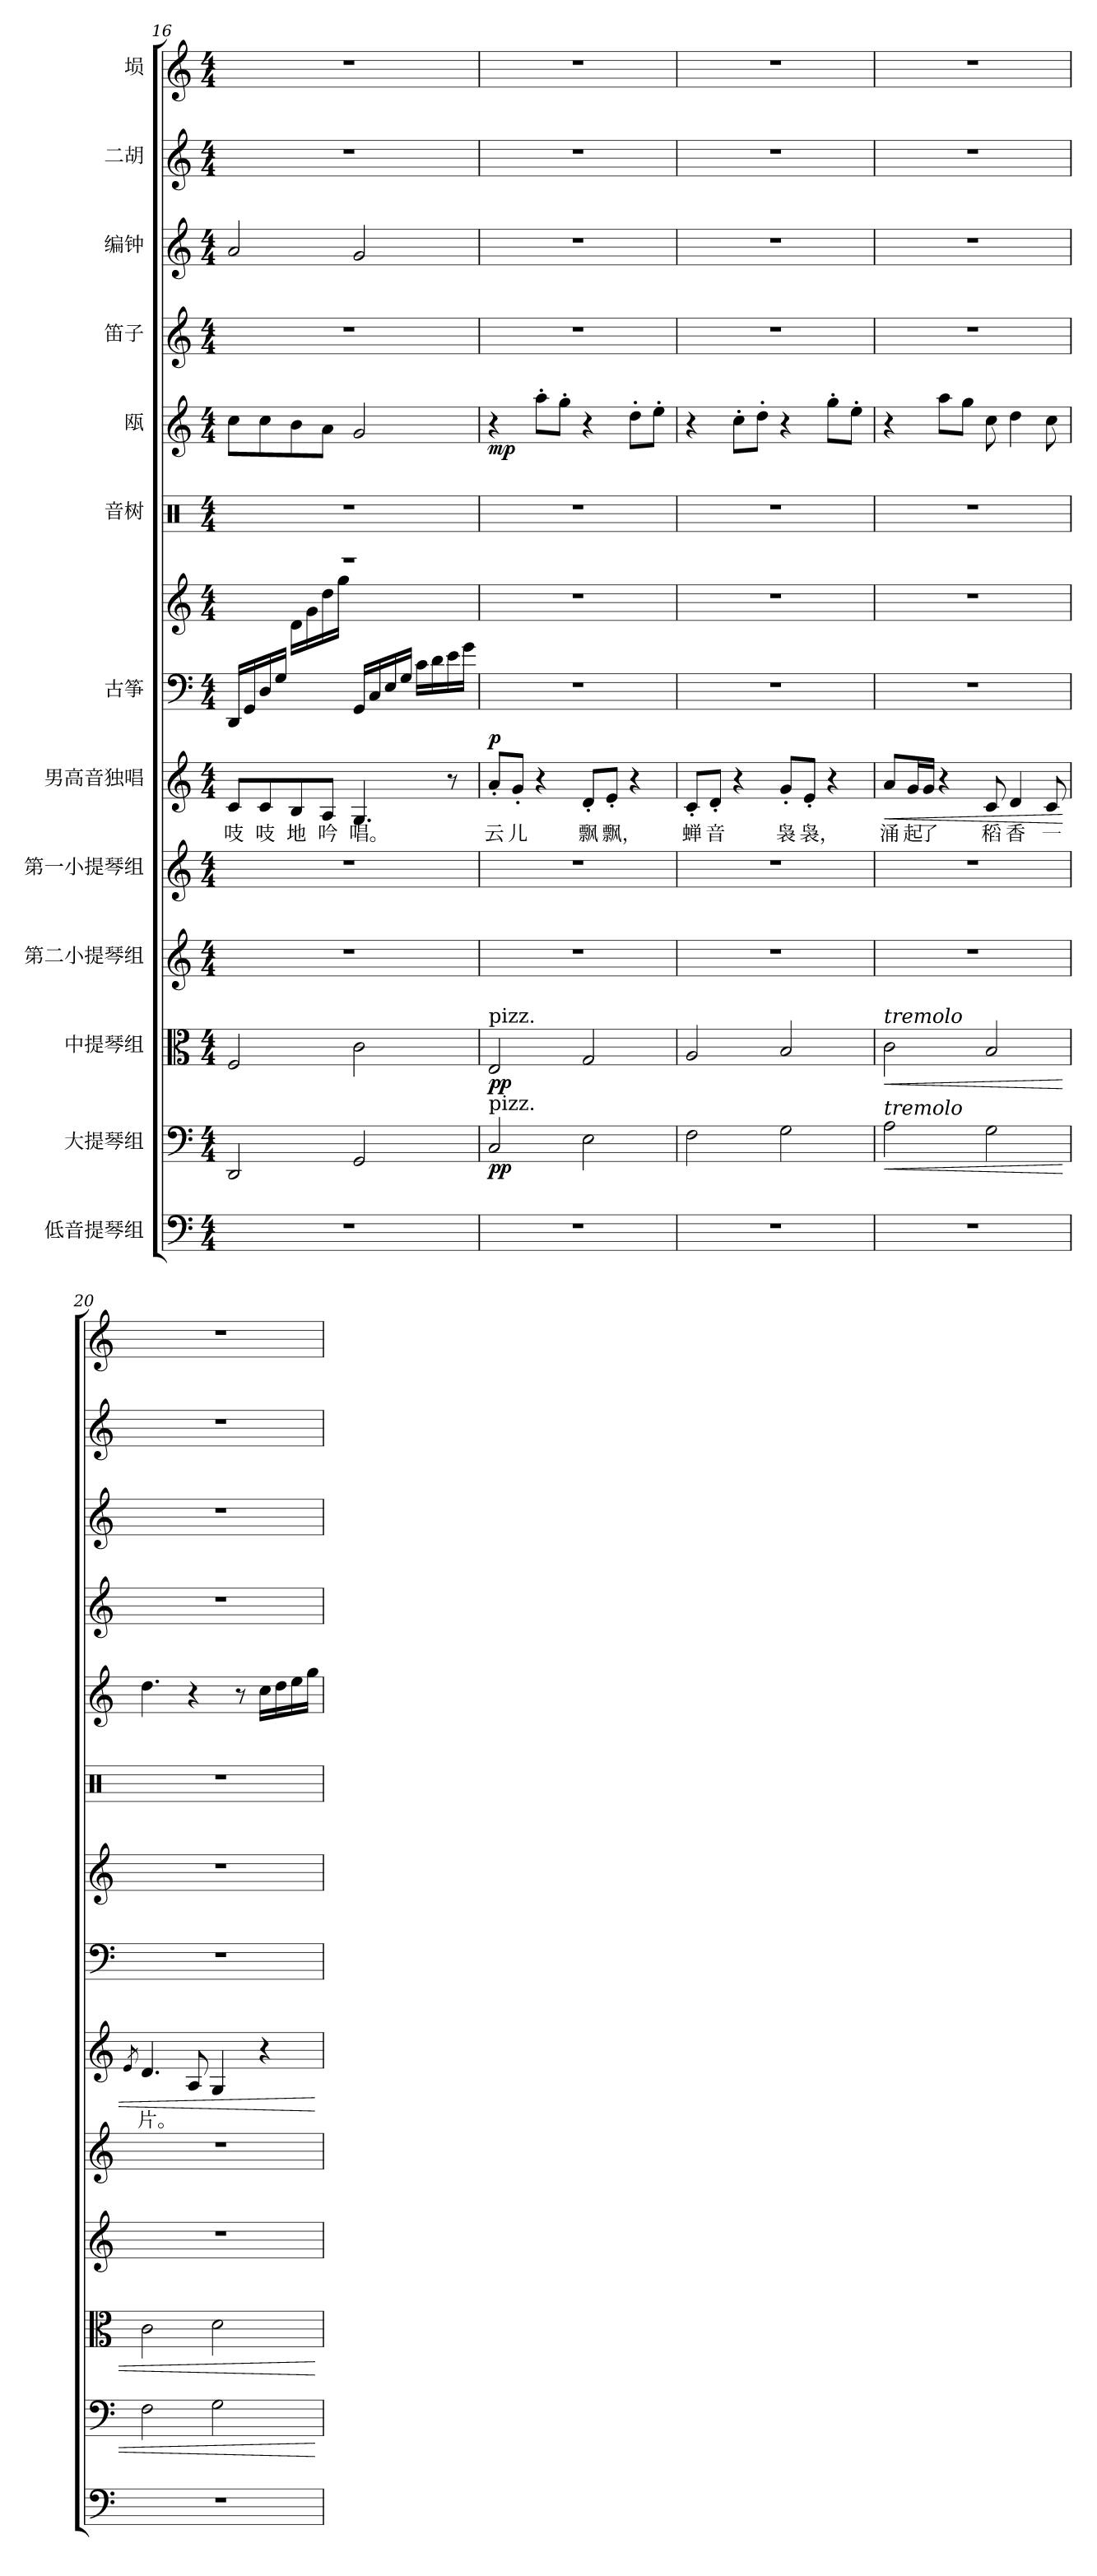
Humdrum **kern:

**kern	**kern	**dynam	**kern	**dynam	**kern	**kern	**kern	**text	**dynam	**kern	**kern	**kern	**kern	**dynam	**kern	**kern	**kern	**kern
*part13	*part12	*part12	*part11	*part11	*part10	*part9	*part8	*part8	*part8	*part7	*part7	*part6	*part5	*part5	*part4	*part3	*part2	*part1
*staff14	*staff13	*staff13	*staff12	*staff12	*staff11	*staff10	*staff9	*staff9	*staff9	*staff8	*staff7	*staff6	*staff5	*staff5	*staff4	*staff3	*staff2	*staff1
*I"低音提琴组	*I"大提琴组	*	*I"中提琴组	*	*I"第二小提琴组	*I"第一小提琴组	*I"男高音独唱	*	*	*I"古筝	*	*I"音树	*I"瓯	*	*I"笛子	*I"编钟	*I"二胡	*I"埙
!!LO:PB:g=z
*clefF4	*clefF4	*	*clefC3	*	*clefG2	*clefG2	*clefG2	*	*	*clefF4	*clefG2	*clefX	*clefG2	*	*clefG2	*clefG2	*clefG2	*clefG2
*ITrd7c12	*	*	*	*	*	*	*	*	*	*	*	*	*	*	*ITrd-7c-12	*	*	*
*k[]	*k[]	*	*k[]	*	*k[]	*k[]	*k[]	*	*	*k[]	*k[]	*k[]	*k[]	*	*k[]	*k[]	*k[]	*k[]
*M4/4	*M4/4	*	*M4/4	*	*M4/4	*M4/4	*M4/4	*	*	*M4/4	*M4/4	*M4/4	*M4/4	*	*M4/4	*M4/4	*M4/4	*M4/4
=16	=16	=16	=16	=16	=16	=16	=16	=16	=16	=16	=16	=16	=16	=16	=16	=16	=16	=16
!	!	!	!	!	!	!	!	!LO:LY:b	!	!	!	!	!	!	!	!	!	!
*	*	*	*	*	*	*	*	*	*	*	*^	*	*	*	*	*	*	*
1r	2DD/	.	2F/	.	1r	1r	8c/L	吱	.	16DD/LL	1r	4ryy	1r	8cc\L	.	1r	2a/	1r	1r
.	.	.	.	.	.	.	.	.	.	16GG/	.	.	.	.	.	.	.	.	.
!	!	!	!	!	!	!	!	!LO:LY:b	!	!	!	!	!	!	!	!	!	!	!
.	.	.	.	.	.	.	8c/	吱	.	16D/	.	.	.	8cc\	.	.	.	.	.
.	.	.	.	.	.	.	.	.	.	16G/JJ	.	.	.	.	.	.	.	.	.
!	!	!	!	!	!	!	!	!LO:LY:b	!	!	!	!	!	!	!	!	!	!	!
.	.	.	.	.	.	.	8B/	地	.	4ryy	.	16d\LL	.	8b\	.	.	.	.	.
.	.	.	.	.	.	.	.	.	.	.	.	16g\	.	.	.	.	.	.	.
!	!	!	!	!	!	!	!	!LO:LY:b	!	!	!	!	!	!	!	!	!	!	!
.	.	.	.	.	.	.	8A/J	吟	.	.	.	16dd\	.	8a\J	.	.	.	.	.
.	.	.	.	.	.	.	.	.	.	.	.	16gg\JJ	.	.	.	.	.	.	.
!	!	!	!	!	!	!	!	!LO:LY:b	!	!	!	!	!	!	!	!	!	!	!
.	2GG/	.	2c\	.	.	.	4.G/	唱。	.	16GG/LL	.	2ryy	.	2g/	.	.	2g/	.	.
.	.	.	.	.	.	.	.	.	.	16C/	.	.	.	.	.	.	.	.	.
.	.	.	.	.	.	.	.	.	.	16E/	.	.	.	.	.	.	.	.	.
.	.	.	.	.	.	.	.	.	.	16G/JJ	.	.	.	.	.	.	.	.	.
.	.	.	.	.	.	.	.	.	.	16c\LL	.	.	.	.	.	.	.	.	.
.	.	.	.	.	.	.	.	.	.	16d\	.	.	.	.	.	.	.	.	.
.	.	.	.	.	.	.	8r	.	.	16e\	.	.	.	.	.	.	.	.	.
.	.	.	.	.	.	.	.	.	.	16g\JJ	.	.	.	.	.	.	.	.	.
*	*	*	*	*	*	*	*	*	*	*	*v	*v	*	*	*	*	*	*	*
=17	=17	=17	=17	=17	=17	=17	=17	=17	=17	=17	=17	=17	=17	=17	=17	=17	=17	=17
!	!	!	!LO:TX:a:t=pizz.	!	!	!	!	!	!	!	!	!	!	!	!	!	!	!
!	!LO:TX:a:t=pizz.	!	!	!	!	!	!	!	!	!	!	!	!	!	!	!	!	!
!	!	!LO:DY:b	!	!LO:DY:b	!	!	!	!LO:LY:b	!LO:DY:b	!	!	!	!	!LO:DY:b	!	!	!	!
1r	2C/	pp	2E/	pp	1r	1r	8a'/L	云	p	1r	1r	1r	4r	mp	1r	1r	1r	1r
!	!	!	!	!	!	!	!	!LO:LY:b	!	!	!	!	!	!	!	!	!	!
.	.	.	.	.	.	.	8g'/J	儿	.	.	.	.	.	.	.	.	.	.
.	.	.	.	.	.	.	4r	.	.	.	.	.	8aa'\L	.	.	.	.	.
.	.	.	.	.	.	.	.	.	.	.	.	.	8gg'\J	.	.	.	.	.
!	!	!	!	!	!	!	!	!LO:LY:b	!	!	!	!	!	!	!	!	!	!
.	2E\	.	2G/	.	.	.	8d'/L	飘	.	.	.	.	4r	.	.	.	.	.
!	!	!	!	!	!	!	!	!LO:LY:b	!	!	!	!	!	!	!	!	!	!
.	.	.	.	.	.	.	8e'/J	飘，	.	.	.	.	.	.	.	.	.	.
.	.	.	.	.	.	.	4r	.	.	.	.	.	8dd'\L	.	.	.	.	.
.	.	.	.	.	.	.	.	.	.	.	.	.	8ee'\J	.	.	.	.	.
=18	=18	=18	=18	=18	=18	=18	=18	=18	=18	=18	=18	=18	=18	=18	=18	=18	=18	=18
!	!	!	!	!	!	!	!	!LO:LY:b	!	!	!	!	!	!	!	!	!	!
1r	2F\	.	2A/	.	1r	1r	8c'/L	蝉	.	1r	1r	1r	4r	.	1r	1r	1r	1r
!	!	!	!	!	!	!	!	!LO:LY:b	!	!	!	!	!	!	!	!	!	!
.	.	.	.	.	.	.	8d'/J	音	.	.	.	.	.	.	.	.	.	.
.	.	.	.	.	.	.	4r	.	.	.	.	.	8cc'\L	.	.	.	.	.
.	.	.	.	.	.	.	.	.	.	.	.	.	8dd'\J	.	.	.	.	.
!	!	!	!	!	!	!	!	!LO:LY:b	!	!	!	!	!	!	!	!	!	!
.	2G\	.	2B/	.	.	.	8g'/L	袅	.	.	.	.	4r	.	.	.	.	.
!	!	!	!	!	!	!	!	!LO:LY:b	!	!	!	!	!	!	!	!	!	!
.	.	.	.	.	.	.	8e'/J	袅，	.	.	.	.	.	.	.	.	.	.
.	.	.	.	.	.	.	4r	.	.	.	.	.	8gg'\L	.	.	.	.	.
.	.	.	.	.	.	.	.	.	.	.	.	.	8ee'\J	.	.	.	.	.
!!LO:PB:g=z
=19	=19	=19	=19	=19	=19	=19	=19	=19	=19	=19	=19	=19	=19	=19	=19	=19	=19	=19
!	!	!	!LO:TX:a:i:t=tremolo	!	!	!	!	!	!	!	!	!	!	!	!	!	!	!
!	!LO:TX:a:i:t=tremolo	!	!	!	!	!	!	!	!	!	!	!	!	!	!	!	!	!
!	!	!LO:HP:b	!	!LO:HP:b	!	!	!	!LO:LY:b	!LO:HP:b	!	!	!	!	!	!	!	!	!
1r	2A\	<	2c\	<	1r	1r	8a/L	涌	<	1r	1r	1r	4r	.	1r	1r	1r	1r
!	!	!	!	!	!	!	!	!LO:LY:b	!	!	!	!	!	!	!	!	!	!
.	.	.	.	.	.	.	16g/L	起	.	.	.	.	.	.	.	.	.	.
!	!	!	!	!	!	!	!	!LO:LY:b	!	!	!	!	!	!	!	!	!	!
.	.	.	.	.	.	.	16g/JJ	了	.	.	.	.	.	.	.	.	.	.
.	.	.	.	.	.	.	4r	.	.	.	.	.	8aa\L	.	.	.	.	.
.	.	.	.	.	.	.	.	.	.	.	.	.	8gg\J	.	.	.	.	.
!	!	!	!	!	!	!	!	!LO:LY:b	!	!	!	!	!	!	!	!	!	!
.	2G\	.	2B/	.	.	.	8c/	稻	.	.	.	.	8cc\	.	.	.	.	.
!	!	!	!	!	!	!	!	!LO:LY:b	!	!	!	!	!	!	!	!	!	!
.	.	.	.	.	.	.	4d/	香	.	.	.	.	4dd\	.	.	.	.	.
!	!	!	!	!	!	!	!	!LO:LY:b	!	!	!	!	!	!	!	!	!	!
.	.	.	.	.	.	.	8c/	一	.	.	.	.	8cc\	.	.	.	.	.
=20	=20	=20	=20	=20	=20	=20	=20	=20	=20	=20	=20	=20	=20	=20	=20	=20	=20	=20
.	.	.	.	.	.	.	8qe/	.	.	.	.	.	.	.	.	.	.	.
!	!	!	!	!	!	!	!	!LO:LY:b	!	!	!	!	!	!	!	!	!	!
1r	2F\	.	2c\	.	1r	1r	4.d/	片。	.	1r	1r	1r	4.dd\	.	1r	1r	1r	1r
.	.	.	.	.	.	.	8A/	.	.	.	.	.	4r	.	.	.	.	.
.	2G\	.	2d\	.	.	.	4G/	.	.	.	.	.	.	.	.	.	.	.
.	.	.	.	.	.	.	.	.	.	.	.	.	8r	.	.	.	.	.
.	.	.	.	.	.	.	4r	.	.	.	.	.	16cc\LL	.	.	.	.	.
.	.	.	.	.	.	.	.	.	.	.	.	.	16dd\	.	.	.	.	.
.	.	.	.	.	.	.	.	.	.	.	.	.	16ee\	.	.	.	.	.
.	.	.	.	.	.	.	.	.	.	.	.	.	16gg\JJ	.	.	.	.	.
.	.	[	.	[	.	.	.	.	[	.	.	.	.	.	.	.	.	.
=	=	=	=	=	=	=	=	=	=	=	=	=	=	=	=	=	=	=
*-	*-	*-	*-	*-	*-	*-	*-	*-	*-	*-	*-	*-	*-	*-	*-	*-	*-	*-
